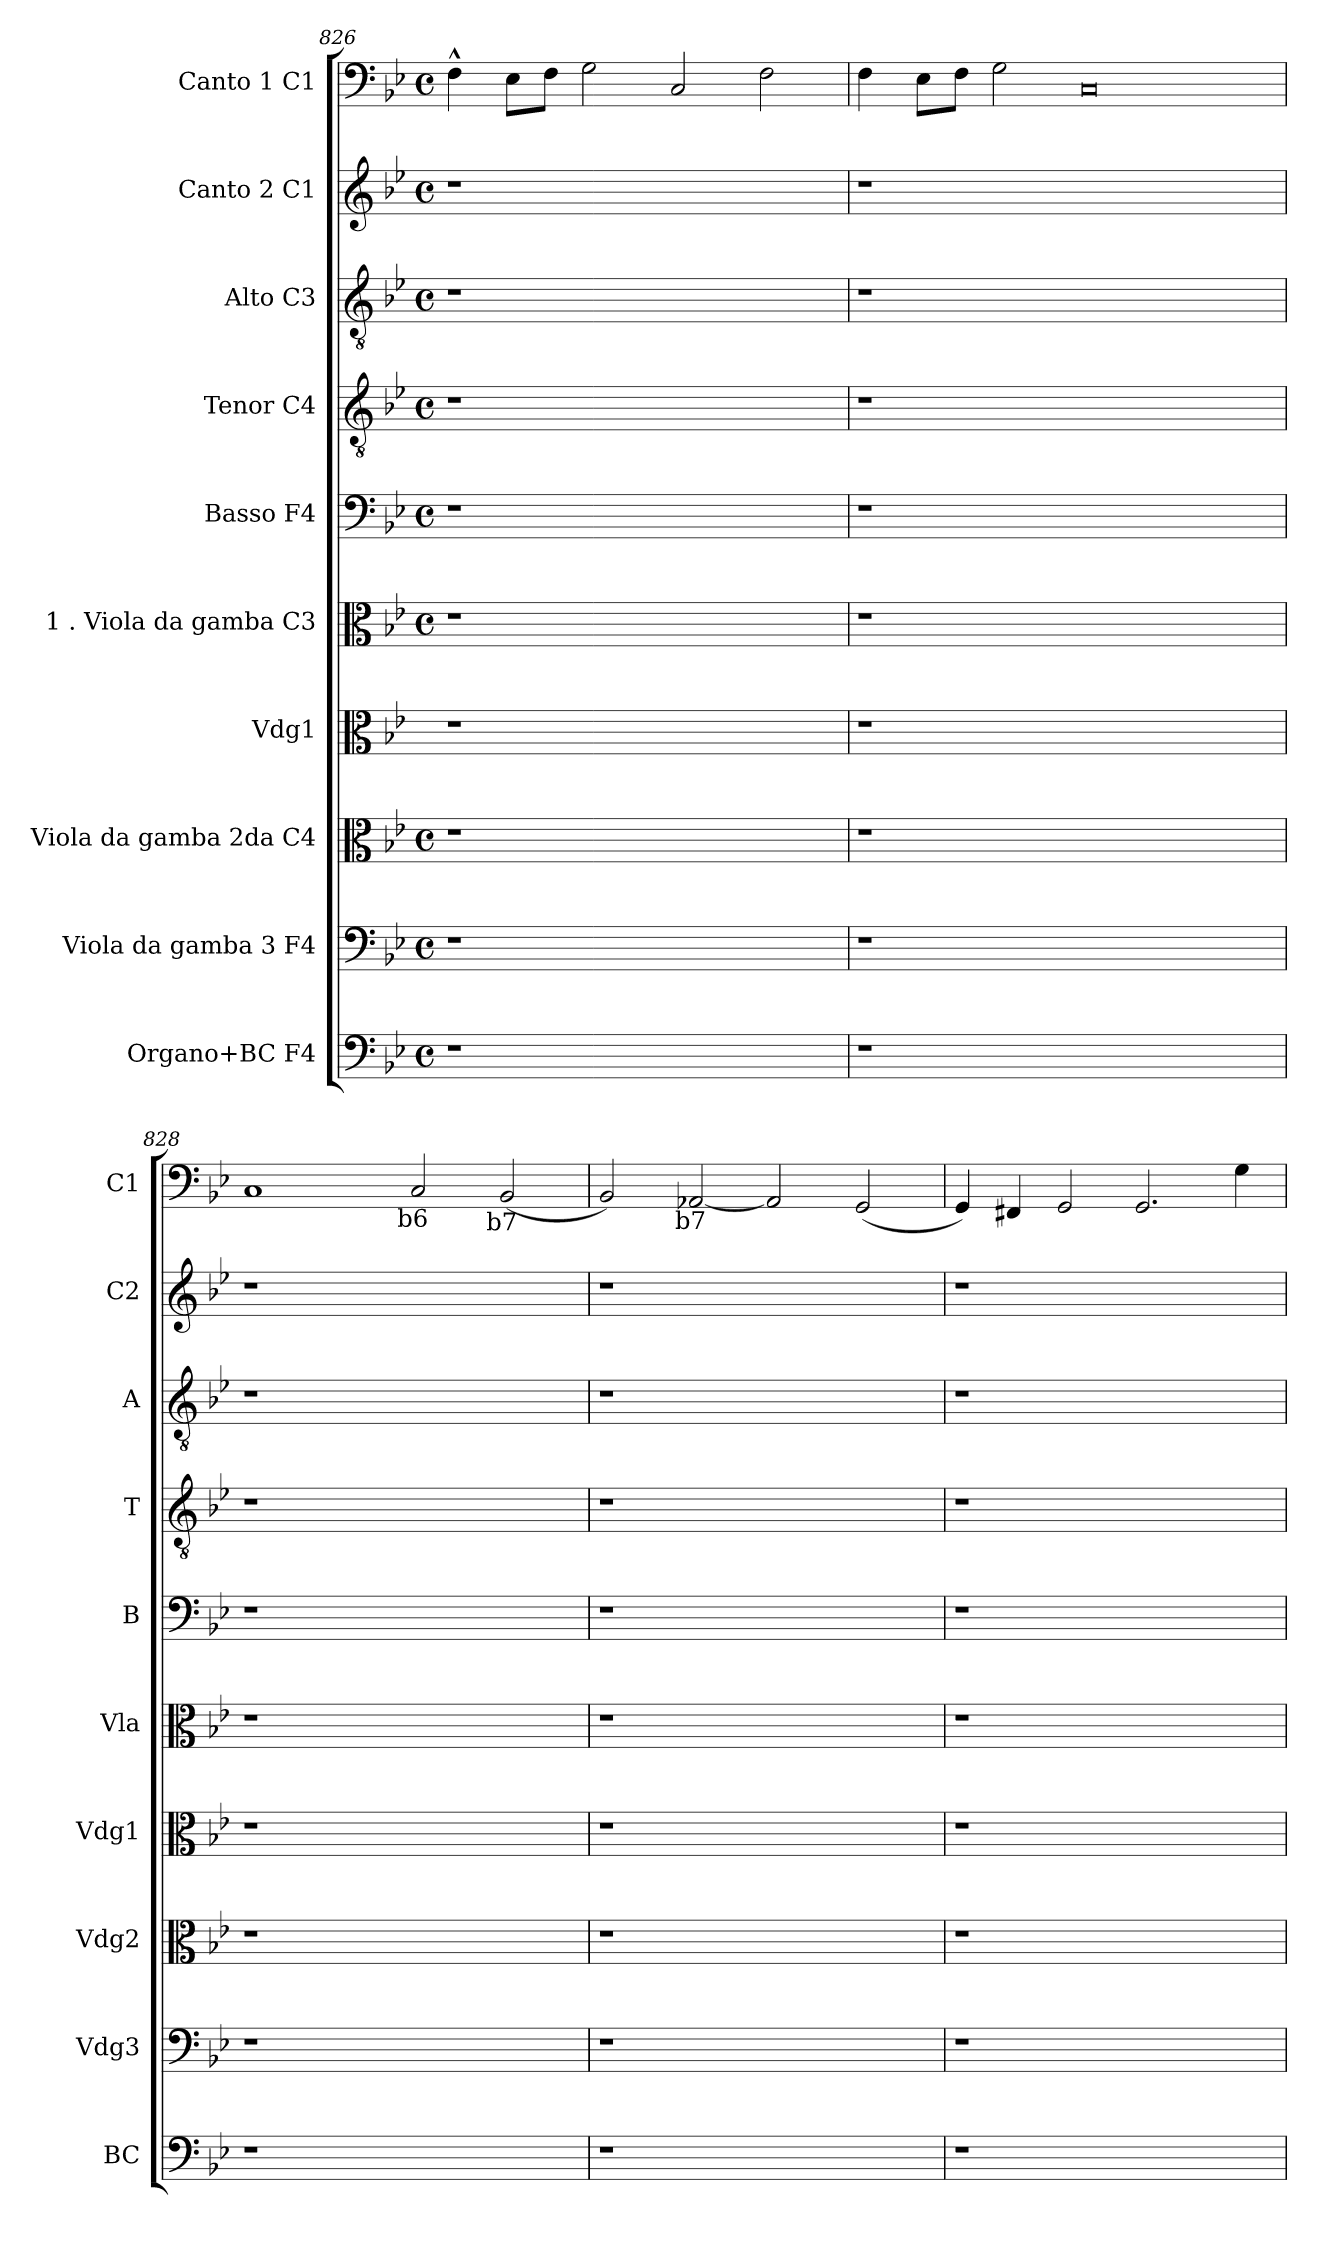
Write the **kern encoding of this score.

**kern	**kern	**kern	**kern	**kern	**kern	**kern	**kern	**kern	**kern
*part10	*part9	*part8	*part7	*part6	*part5	*part4	*part3	*part2	*part1
*staff10	*staff9	*staff8	*staff7	*staff6	*staff5	*staff4	*staff3	*staff2	*staff1
*I"Organo+BC F4	*I"Viola da gamba 3 F4	*I"Viola da gamba 2da C4	*I"Vdg1	*I"1 . Viola da gamba C3	*I"Basso F4	*I"Tenor C4	*I"Alto C3	*I"Canto 2 C1	*I"Canto 1 C1
*I'BC	*I'Vdg3	*I'Vdg2	*I'Vdg1	*I'Vla	*I'B	*I'T	*I'A	*I'C2	*I'C1
!!LO:LB:g=z
*clefF4	*clefF4	*clefC3	*clefC3	*clefC3	*clefF4	*clefGv2	*clefGv2	*clefG2	*clefF4
*k[b-e-]	*k[b-e-]	*k[b-e-]	*k[b-e-]	*k[b-e-]	*k[b-e-]	*k[b-e-]	*k[b-e-]	*k[b-e-]	*k[b-e-]
*B-:	*B-:	*B-:	*B-:	*B-:	*B-:	*B-:	*B-:	*B-:	*B-:
*M4/4	*M4/4	*M4/4	*	*M4/4	*M4/4	*M4/4	*M4/4	*M4/4	*M4/4
*met(c)	*met(c)	*met(c)	*	*met(c)	*met(c)	*met(c)	*met(c)	*met(c)	*met(c)
=826	=826	=826	=826	=826	=826	=826	=826	=826	=826
1r	1r	1r	1r	1r	1r	1r	1r	1r	4F^^>\
.	.	.	.	.	.	.	.	.	8E-\L
.	.	.	.	.	.	.	.	.	8F\J
.	.	.	.	.	.	.	.	.	2G\
1ryy	1ryy	1ryy	1ryy	1ryy	1ryy	1ryy	1ryy	1ryy	2C/
.	.	.	.	.	.	.	.	.	2F\
=827	=827	=827	=827	=827	=827	=827	=827	=827	=827
1r	1r	1r	1r	1r	1r	1r	1r	1r	4F\
.	.	.	.	.	.	.	.	.	8E-\L
.	.	.	.	.	.	.	.	.	8F\J
.	.	.	.	.	.	.	.	.	2G\
0ryy	0ryy	0ryy	0ryy	0ryy	0ryy	0ryy	0ryy	0ryy	0C
!!LO:PB:g=z
=828!	=828!	=828!	=828!	=828!	=828!	=828!	=828!	=828!	=828!
*	*	*	*	*	*	*	*	*	*^
*	*	*	*	*	*	*	*	*	*	*^
1r	1r	1r	1r	1r	1r	1r	1r	1r	1C	2ryy	1ryy
.	.	.	.	.	.	.	.	.	.	4...ryy	.
!	!	!	!	!	!	!	!	!	!	!LO:TX:b:t=b6	!
.	.	.	.	.	.	.	.	.	.	1ryy	.
1ryy	1ryy	1ryy	1ryy	1ryy	1ryy	1ryy	1ryy	1ryy	2C/	.	4...ryy
!	!	!	!	!	!	!	!	!	!	!	!LO:TX:b:t=b7
.	.	.	.	.	.	.	.	.	.	.	2ryy
.	.	.	.	.	.	.	.	.	(<2BB-/	.	.
.	.	.	.	.	.	.	.	.	.	32ryy	32ryy
*	*	*	*	*	*	*	*	*	*	*v	*v
=829	=829	=829	=829	=829	=829	=829	=829	=829	=829	=829
1r	1r	1r	1r	1r	1r	1r	1r	1r	2BB-</)	4...ryy
!	!	!	!	!	!	!	!	!	!	!LO:TX:b:t=b7
.	.	.	.	.	.	.	.	.	.	1ryy
.	.	.	.	.	.	.	.	.	[<2AA-X/	.
1ryy	1ryy	1ryy	1ryy	1ryy	1ryy	1ryy	1ryy	1ryy	2AA-</]	.
.	.	.	.	.	.	.	.	.	.	2ryy
.	.	.	.	.	.	.	.	.	(<2GG/	.
.	.	.	.	.	.	.	.	.	.	32ryy
*	*	*	*	*	*	*	*	*	*v	*v
=830	=830	=830	=830	=830	=830	=830	=830	=830	=830
1r	1r	1r	1r	1r	1r	1r	1r	1r	4GG</)
.	.	.	.	.	.	.	.	.	4FF#X</
.	.	.	.	.	.	.	.	.	2GG</
1ryy	1ryy	1ryy	1ryy	1ryy	1ryy	1ryy	1ryy	1ryy	2.GG/
.	.	.	.	.	.	.	.	.	4G>\
=	=	=	=	=	=	=	=	=	=
*-	*-	*-	*-	*-	*-	*-	*-	*-	*-
